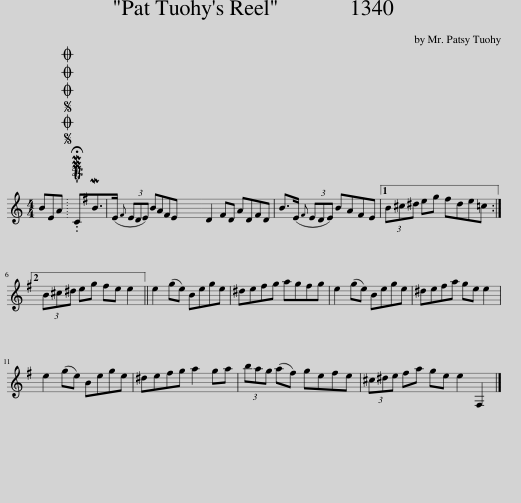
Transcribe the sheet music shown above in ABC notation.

X:1
L:1/8
M:4/4
I:linebreak $
K:C
V:1 treble
V:1
 BEA |SOSOOO .!fermata!PMTuCMB>(E{^F} (3EDE) BAFE | D2 ^FD ADFD | B>(E{^F} (3EDE) BAFE |1 (3B^c^d eg ^fde=c :|2$ %5
 (3B^c^d eg ^fe e2 || e2 (ge) Bege | ^de^fg agfg | e2 (ge) Bege | ^de^fa ge e2 |$ %10
 e2 (ge) Bege | ^de^fg a2 ga | (3bag (a^f) gefe | (3^c^de ^fa ge e2 ^F,2 |] %14
